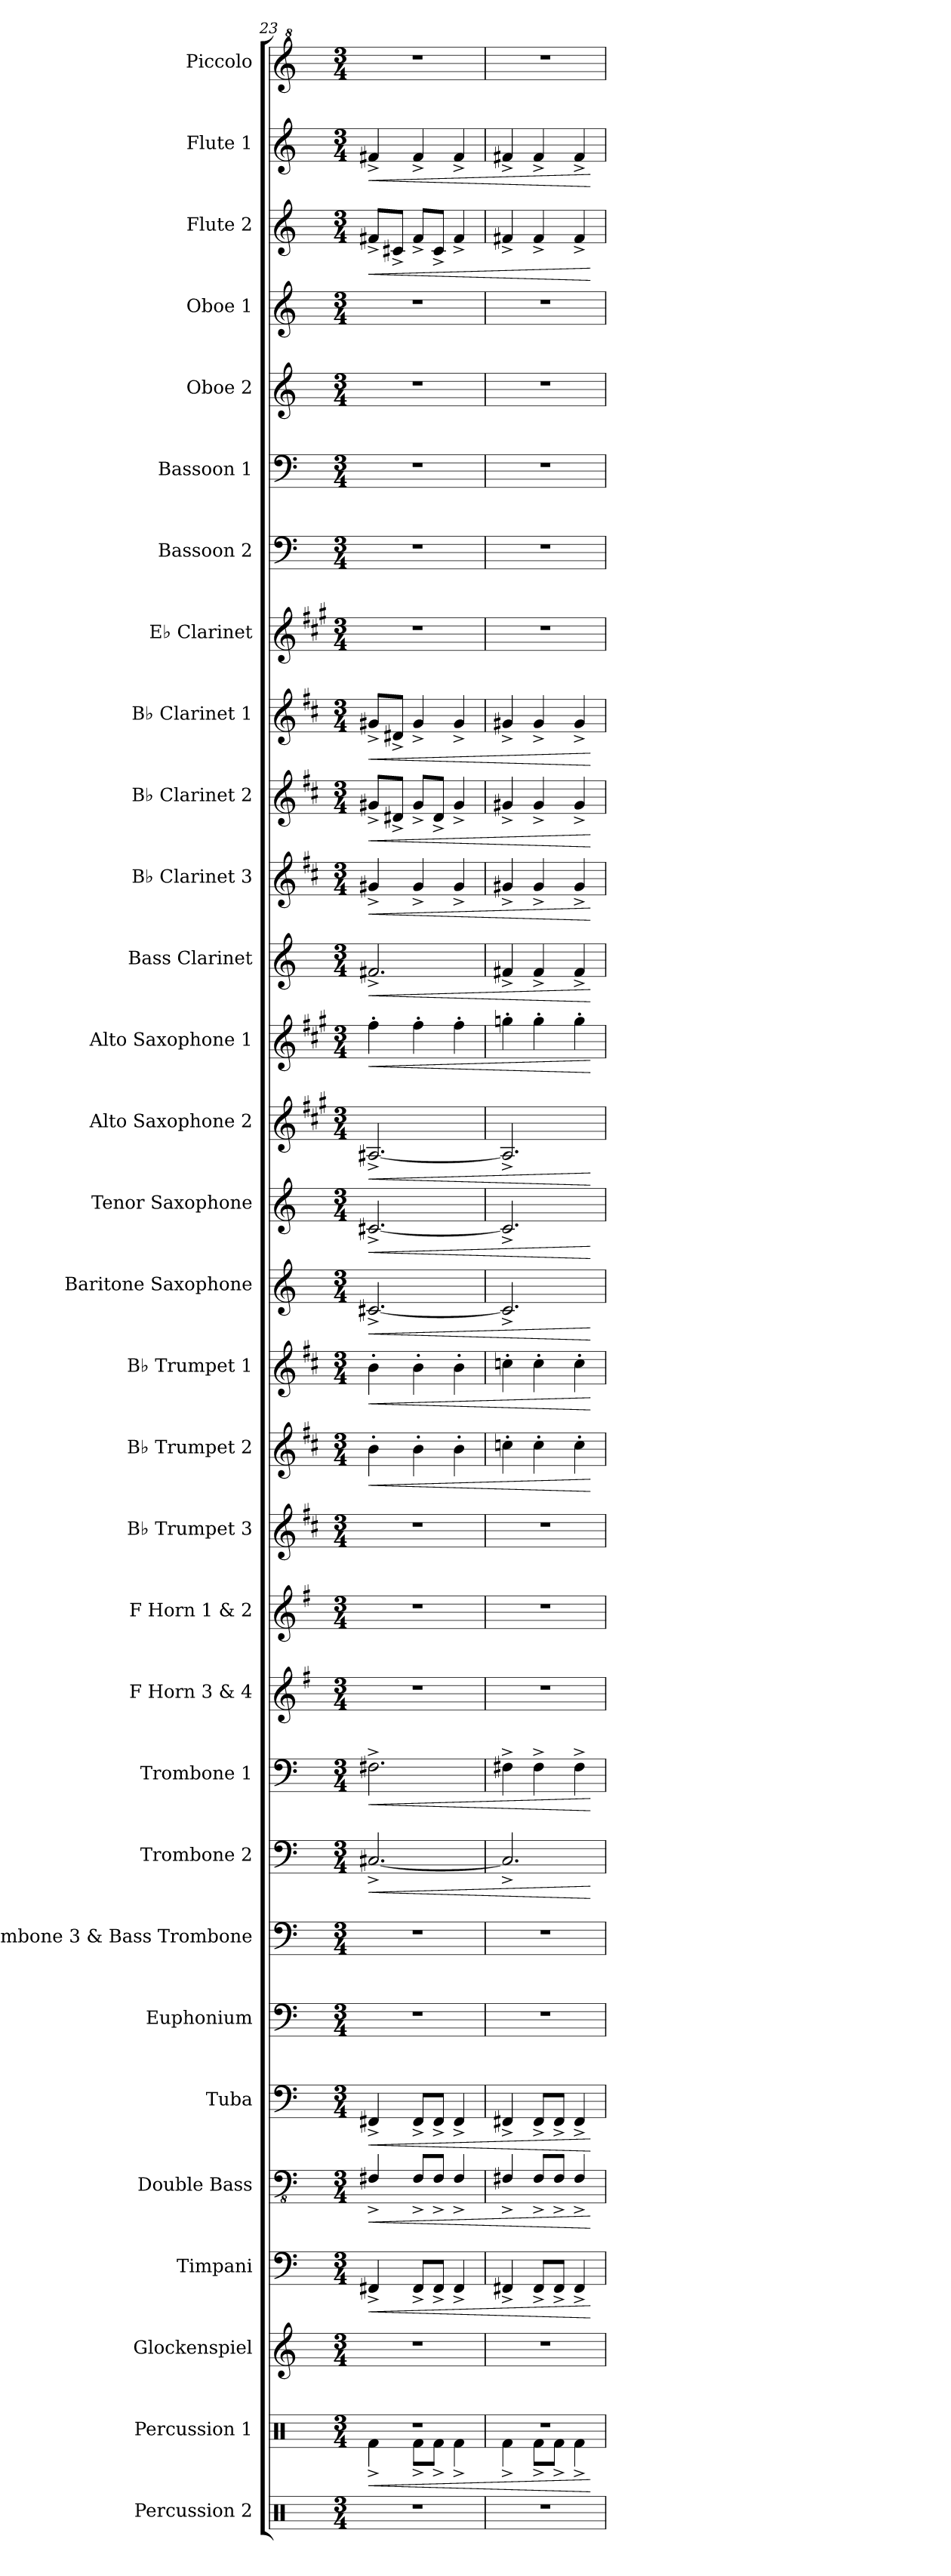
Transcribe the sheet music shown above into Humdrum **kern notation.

**kern	**kern	**dynam	**kern	**kern	**dynam	**kern	**dynam	**kern	**dynam	**kern	**kern	**kern	**dynam	**kern	**dynam	**kern	**kern	**kern	**kern	**dynam	**kern	**dynam	**kern	**dynam	**kern	**dynam	**kern	**dynam	**kern	**dynam	**kern	**dynam	**kern	**dynam	**kern	**dynam	**kern	**dynam	**kern	**kern	**kern	**kern	**kern	**kern	**dynam	**kern	**dynam	**kern
*part31	*part30	*part30	*part29	*part28	*part28	*part27	*part27	*part26	*part26	*part25	*part24	*part23	*part23	*part22	*part22	*part21	*part20	*part19	*part18	*part18	*part17	*part17	*part16	*part16	*part15	*part15	*part14	*part14	*part13	*part13	*part12	*part12	*part11	*part11	*part10	*part10	*part9	*part9	*part8	*part7	*part6	*part5	*part4	*part3	*part3	*part2	*part2	*part1
*staff31	*staff30	*staff30	*staff29	*staff28	*staff28	*staff27	*staff27	*staff26	*staff26	*staff25	*staff24	*staff23	*staff23	*staff22	*staff22	*staff21	*staff20	*staff19	*staff18	*staff18	*staff17	*staff17	*staff16	*staff16	*staff15	*staff15	*staff14	*staff14	*staff13	*staff13	*staff12	*staff12	*staff11	*staff11	*staff10	*staff10	*staff9	*staff9	*staff8	*staff7	*staff6	*staff5	*staff4	*staff3	*staff3	*staff2	*staff2	*staff1
*I"Percussion 2	*I"Percussion 1	*	*I"Glockenspiel	*I"Timpani	*	*I"Double Bass	*	*I"Tuba	*	*I"Euphonium	*I"Trombone 3 &amp; Bass Trombone	*I"Trombone 2	*	*I"Trombone 1	*	*I"F Horn 3 &amp; 4	*I"F Horn 1 &amp; 2	*I"B♭ Trumpet 3	*I"B♭ Trumpet 2	*	*I"B♭ Trumpet 1	*	*I"Baritone Saxophone	*	*I"Tenor Saxophone	*	*I"Alto Saxophone 2	*	*I"Alto Saxophone 1	*	*I"Bass Clarinet	*	*I"B♭ Clarinet 3	*	*I"B♭ Clarinet 2	*	*I"B♭ Clarinet 1	*	*I"E♭ Clarinet	*I"Bassoon 2	*I"Bassoon 1	*I"Oboe 2	*I"Oboe 1	*I"Flute 2	*	*I"Flute 1	*	*I"Piccolo
*I'Perc. 2	*I'Perc. 1	*	*I'Glk.	*I'Timp.	*	*I'Db.	*	*I'Tba.	*	*I'Euph.	*I'Tbn. 3 B. Tbn.	*I'Tbn. 2	*	*I'Tbn. 1	*	*I'F Hn. 3 4	*I'F Hn. 1 2	*I'B♭ Tpt. 3	*I'B♭ Tpt. 2	*	*I'B♭ Tpt. 1	*	*I'Bar. Sax.	*	*I'T. Sax.	*	*I'A. Sax. 2	*	*I'A. Sax. 1	*	*I'B. Cl.	*	*I'B♭ Cl. 3	*	*I'B♭ Cl. 2	*	*I'B♭ Cl. 1	*	*I'E♭ Cl.	*I'Bsn. 2	*I'Bsn. 1	*I'Ob. 2	*I'Ob. 1	*I'Fl. 2	*	*I'Fl. 1	*	*I'Picc.
*clefX	*clefX	*	*clefG2	*clefF4	*	*clefFv4	*	*clefF4	*	*clefF4	*clefF4	*clefF4	*	*clefF4	*	*clefG2	*clefG2	*clefG2	*clefG2	*	*clefG2	*	*clefG2	*	*clefG2	*	*clefG2	*	*clefG2	*	*clefG2	*	*clefG2	*	*clefG2	*	*clefG2	*	*clefG2	*clefF4	*clefF4	*clefG2	*clefG2	*clefG2	*	*clefG2	*	*clefG^2
*	*	*	*ITrd-14c-24	*	*	*ITrd7c12	*	*	*	*	*	*	*	*	*	*ITrd4c7	*ITrd4c7	*ITrd1c2	*ITrd1c2	*	*ITrd1c2	*	*ITrd12c21	*	*ITrd8c14	*	*ITrd5c9	*	*ITrd5c9	*	*ITrd8c14	*	*ITrd1c2	*	*ITrd1c2	*	*ITrd1c2	*	*ITrd-2c-3	*	*	*	*	*	*	*	*	*ITrd-7c-12
*k[]	*k[]	*	*k[]	*k[]	*	*k[]	*	*k[]	*	*k[]	*k[]	*k[]	*	*k[]	*	*k[]	*k[]	*k[]	*k[]	*	*k[]	*	*k[]	*	*k[]	*	*k[]	*	*k[]	*	*k[]	*	*k[]	*	*k[]	*	*k[]	*	*k[]	*k[]	*k[]	*k[]	*k[]	*k[]	*	*k[]	*	*k[]
*M3/4	*M3/4	*	*M3/4	*M3/4	*	*M3/4	*	*M3/4	*	*M3/4	*M3/4	*M3/4	*	*M3/4	*	*M3/4	*M3/4	*M3/4	*M3/4	*	*M3/4	*	*M3/4	*	*M3/4	*	*M3/4	*	*M3/4	*	*M3/4	*	*M3/4	*	*M3/4	*	*M3/4	*	*M3/4	*M3/4	*M3/4	*M3/4	*M3/4	*M3/4	*	*M3/4	*	*M3/4
=23	=23	=23	=23	=23	=23	=23	=23	=23	=23	=23	=23	=23	=23	=23	=23	=23	=23	=23	=23	=23	=23	=23	=23	=23	=23	=23	=23	=23	=23	=23	=23	=23	=23	=23	=23	=23	=23	=23	=23	=23	=23	=23	=23	=23	=23	=23	=23	=23
!	!	!LO:HP:b	!	!	!LO:HP:b	!	!LO:HP:b	!	!LO:HP:b	!	!	!	!LO:HP:b	!	!LO:HP:b	!	!	!	!	!LO:HP:b	!	!LO:HP:b	!	!LO:HP:b	!	!LO:HP:b	!	!LO:HP:b	!	!LO:HP:b	!	!LO:HP:b	!	!LO:HP:b	!	!LO:HP:b	!	!LO:HP:b	!	!	!	!	!	!	!LO:HP:b	!	!LO:HP:b	!
*	*^	*	*	*	*	*	*	*	*	*	*	*	*	*	*	*	*	*	*	*	*	*	*	*	*	*	*	*	*	*	*	*	*	*	*	*	*	*	*	*	*	*	*	*	*	*	*	*
2.r	2.r	4Rf^\	<	2.r	4FF#X^/	<	4FFF#X^/	<	4FF#X^/	<	2.r	2.r	[2.C#X^/	<	2.F#X^\	<	2.r	2.r	2.r	4a'\	<	4a'\	<	[2.C#X^/	<	[2.C#X^/	<	[2.C#X^/	<	4a'\	<	2.F#X^/	<	4f#X^/	<	8f#X^/L	<	8f#X^/L	<	2.r	2.r	2.r	2.r	2.r	8f#X^/L	<	4f#X^/	<	2.r
.	.	.	.	.	.	.	.	.	.	.	.	.	.	.	.	.	.	.	.	.	.	.	.	.	.	.	.	.	.	.	.	.	.	.	.	8c#X^/J	.	8c#X^/J	.	.	.	.	.	.	8c#X^/J	.	.	.	.
.	.	8Rf^\L	.	.	8FF#^/L	.	8FFF#^/L	.	8FF#^/L	.	.	.	.	.	.	.	.	.	.	4a'\	.	4a'\	.	.	.	.	.	.	.	4a'\	.	.	.	4f#^/	.	8f#^/L	.	4f#^/	.	.	.	.	.	.	8f#^/L	.	4f#^/	.	.
.	.	8Rf^\J	.	.	8FF#^/J	.	8FFF#^/J	.	8FF#^/J	.	.	.	.	.	.	.	.	.	.	.	.	.	.	.	.	.	.	.	.	.	.	.	.	.	.	8c#^/J	.	.	.	.	.	.	.	.	8c#^/J	.	.	.	.
.	.	4Rf^\	.	.	4FF#^/	.	4FFF#^/	.	4FF#^/	.	.	.	.	.	.	.	.	.	.	4a'\	.	4a'\	.	.	.	.	.	.	.	4a'\	.	.	.	4f#^/	.	4f#^/	.	4f#^/	.	.	.	.	.	.	4f#^/	.	4f#^/	.	.
=24	=24	=24	=24	=24	=24	=24	=24	=24	=24	=24	=24	=24	=24	=24	=24	=24	=24	=24	=24	=24	=24	=24	=24	=24	=24	=24	=24	=24	=24	=24	=24	=24	=24	=24	=24	=24	=24	=24	=24	=24	=24	=24	=24	=24	=24	=24	=24	=24	=24
2.r	2.r	4Rf^\	.	2.r	4FF#X^/	.	4FFF#X^/	.	4FF#X^/	.	2.r	2.r	2.C#^/]	.	4F#X^\	.	2.r	2.r	2.r	4b-X'\	.	4b-X'\	.	2.C#^/]	.	2.C#^/]	.	2.C#^/]	.	4b-X'\	.	4F#X^/	.	4f#X^/	.	4f#X^/	.	4f#X^/	.	2.r	2.r	2.r	2.r	2.r	4f#X^/	.	4f#X^/	.	2.r
.	.	8Rf^\L	.	.	8FF#^/L	.	8FFF#^/L	.	8FF#^/L	.	.	.	.	.	4F#^\	.	.	.	.	4b-'\	.	4b-'\	.	.	.	.	.	.	.	4b-'\	.	4F#^/	.	4f#^/	.	4f#^/	.	4f#^/	.	.	.	.	.	.	4f#^/	.	4f#^/	.	.
.	.	8Rf^\J	.	.	8FF#^/J	.	8FFF#^/J	.	8FF#^/J	.	.	.	.	.	.	.	.	.	.	.	.	.	.	.	.	.	.	.	.	.	.	.	.	.	.	.	.	.	.	.	.	.	.	.	.	.	.	.	.
.	.	4Rf^\	.	.	4FF#^/	.	4FFF#^/	.	4FF#^/	.	.	.	.	.	4F#^\	.	.	.	.	4b-'\	.	4b-'\	.	.	.	.	.	.	.	4b-'\	.	4F#^/	.	4f#^/	.	4f#^/	.	4f#^/	.	.	.	.	.	.	4f#^/	.	4f#^/	.	.
*	*v	*v	*	*	*	*	*	*	*	*	*	*	*	*	*	*	*	*	*	*	*	*	*	*	*	*	*	*	*	*	*	*	*	*	*	*	*	*	*	*	*	*	*	*	*	*	*	*	*
.	.	[	.	.	[	.	[	.	[	.	.	.	[	.	[	.	.	.	.	[	.	[	.	[	.	[	.	[	.	[	.	[	.	[	.	[	.	[	.	.	.	.	.	.	[	.	[	.
=	=	=	=	=	=	=	=	=	=	=	=	=	=	=	=	=	=	=	=	=	=	=	=	=	=	=	=	=	=	=	=	=	=	=	=	=	=	=	=	=	=	=	=	=	=	=	=	=
*-	*-	*-	*-	*-	*-	*-	*-	*-	*-	*-	*-	*-	*-	*-	*-	*-	*-	*-	*-	*-	*-	*-	*-	*-	*-	*-	*-	*-	*-	*-	*-	*-	*-	*-	*-	*-	*-	*-	*-	*-	*-	*-	*-	*-	*-	*-	*-	*-
